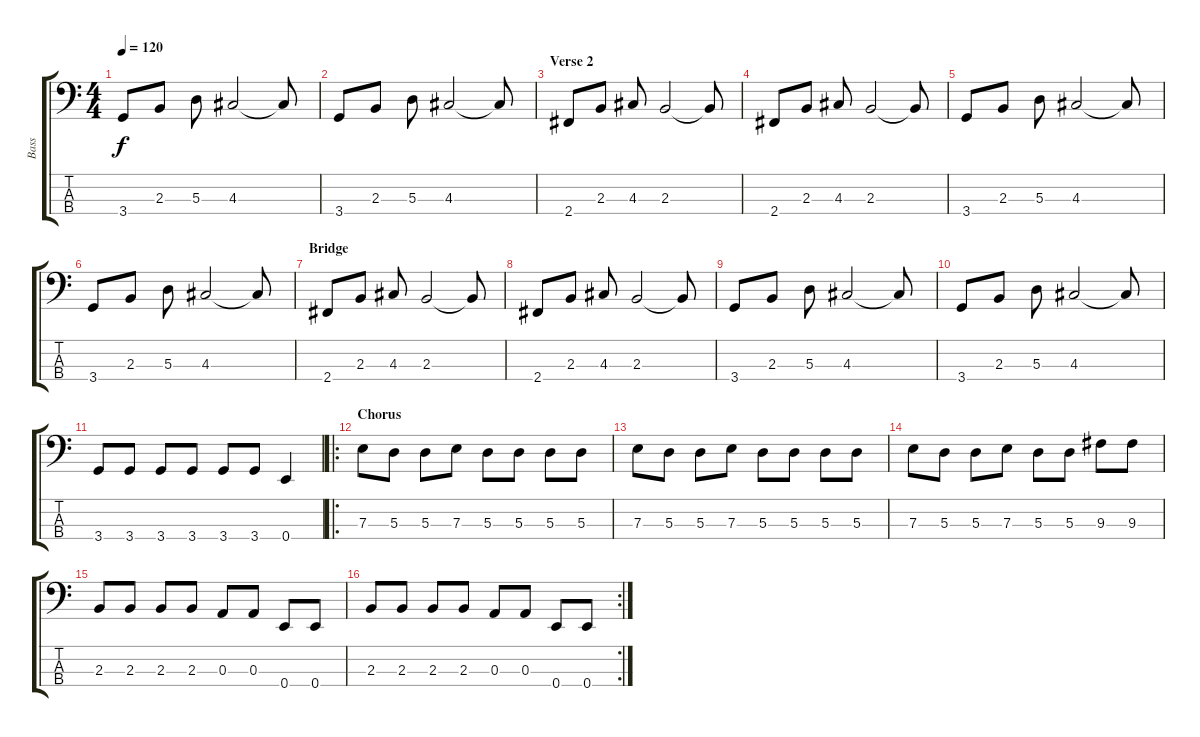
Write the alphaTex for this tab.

\track ("Bass" "Bass") {instrument electricbasspick}
\staff {score tabs}
\tuning (G2 D2 A1 E1) {hide}
\ts (4 4)
\tempo 120
\clef f4
\ks c
3.4.8{dy f} 2.3.8 5.3.8 4.3.2 4.3{t}.8 |
3.4.8 2.3.8 5.3.8 4.3.2 4.3{t}.8 |
\section ("" "Verse 2")
2.4.8 2.3.8 4.3.8 2.3.2 2.3{t}.8 |
2.4.8 2.3.8 4.3.8 2.3.2 2.3{t}.8 |
3.4.8 2.3.8 5.3.8 4.3.2 4.3{t}.8 |
3.4.8 2.3.8 5.3.8 4.3.2 4.3{t}.8 |
\section ("" "Bridge")
2.4.8 2.3.8 4.3.8 2.3.2 2.3{t}.8 |
2.4.8 2.3.8 4.3.8 2.3.2 2.3{t}.8 |
3.4.8 2.3.8 5.3.8 4.3.2 4.3{t}.8 |
3.4.8 2.3.8 5.3.8 4.3.2 4.3{t}.8 |
3.4.8 3.4.8 3.4.8 3.4.8 3.4.8 3.4.8 0.4.4 |
\ro
\section ("" "Chorus")
7.3.8 5.3.8 5.3.8 7.3.8 5.3.8 5.3.8 5.3.8 5.3.8 |
7.3.8 5.3.8 5.3.8 7.3.8 5.3.8 5.3.8 5.3.8 5.3.8 |
7.3.8 5.3.8 5.3.8 7.3.8 5.3.8 5.3.8 9.3.8 9.3.8 |
2.3.8 2.3.8 2.3.8 2.3.8 0.3.8 0.3.8 0.4.8 0.4.8 |
\rc 2
2.3.8 2.3.8 2.3.8 2.3.8 0.3.8 0.3.8 0.4.8 0.4.8
